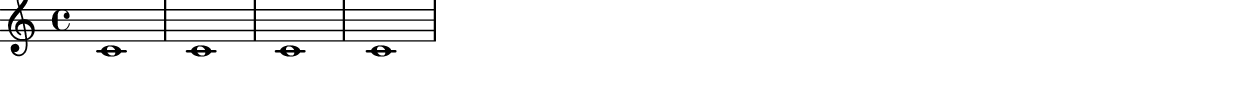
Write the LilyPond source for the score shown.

%% Generated by lilypond-book
%% Options: [exampleindent=10.16\mm,indent=0\mm,line-width=160\mm,paper-height=845.047\pt,paper-width=597.508\pt,papersize='(cons (* 597.508 pt) (* 845.047 pt))]
\include "lilypond-book-preamble.ly"


% ****************************************************************
% Start cut-&-pastable-section
% ****************************************************************

#(ly:set-option 'eps-box-padding 3.000000)



\paper {
  #(set-paper-size '(cons (* 597.508 pt) (* 845.047 pt)))
  indent = 0\mm
  line-width = 160\mm
  % offset the left padding, also add 1mm as lilypond creates cropped
  % images with a little space on the right
  line-width = #(- line-width (* mm  3.000000) (* mm 1))
}

\layout {
  
}




% ****************************************************************
% ly snippet:
% ****************************************************************
\sourcefilename "/lilypond-2.26.0/input/regression/fret-diagrams-fret-label.ly"
\sourcefileline 0
\version "2.21.0"

\header {
  texidoc="
The label for the lowest fret can be changed in location,
size, and number type.

"
}

\layout { ragged-right = ##t }

<<
  \chords {
    c1 |
    c1 |
    c1 |
    c1
  }

  \new Voice {
    \textLengthOn

     %% C major for guitar,  verbose style
    c'1 ^\markup {
            \fret-diagram-verbose #'((mute 6)
                                     (place-fret 5 3 1)
                                     (place-fret 4 5 2)
                                     (place-fret 3 5 3)
                                     (place-fret 2 5 4)
                                     (place-fret 1 3 1)
                                     (barre 5 1 3))}

     %% C major for guitar, verbose style
    \override TextScript.fret-diagram-details.label-dir = #LEFT
    \override TextScript.fret-diagram-details.number-type = #'roman-upper
    c' ^\markup {
            \fret-diagram-verbose #'((mute 6)
                                     (place-fret 5 3 1)
                                     (place-fret 4 5 2)
                                     (place-fret 3 5 3)
                                     (place-fret 2 5 4)
                                     (place-fret 1 3 1)
                                     (barre 5 1 3))}

     %% C major for guitar, verbose style
    \revert TextScript.fret-diagram-details.label-dir
    \override TextScript.fret-diagram-details.fret-label-font-mag = #0.4
    \override TextScript.fret-diagram-details.number-type = #'roman-lower
    \once \override TextScript.fret-diagram-details.fret-label-vertical-offset = #0
    c' ^\markup {
            \fret-diagram-verbose #'((mute 6)
                                     (place-fret 5 3 1)
                                     (place-fret 4 5 2)
                                     (place-fret 3 5 3)
                                     (place-fret 2 5 4)
                                     (place-fret 1 3 1)
                                     (barre 5 1 3))}

     %% C major for guitar, verbose style
    \revert TextScript.fret-diagram-details.label-dir
    \once \override TextScript.fret-diagram-details.number-type = #'custom
    \once \override TextScript.fret-diagram-details.fret-label-horizontal-offset = #0.5
    \once \override TextScript.fret-diagram-details.fret-label-custom-format = "~d°"
    c' ^\markup {
            \fret-diagram-verbose #'((mute 6)
                                     (place-fret 5 3 1)
                                     (place-fret 4 5 2)
                                     (place-fret 3 5 3)
                                     (place-fret 2 5 4)
                                     (place-fret 1 3 1)
                                     (barre 5 1 3))}

 }
>>



% ****************************************************************
% end ly snippet
% ****************************************************************
